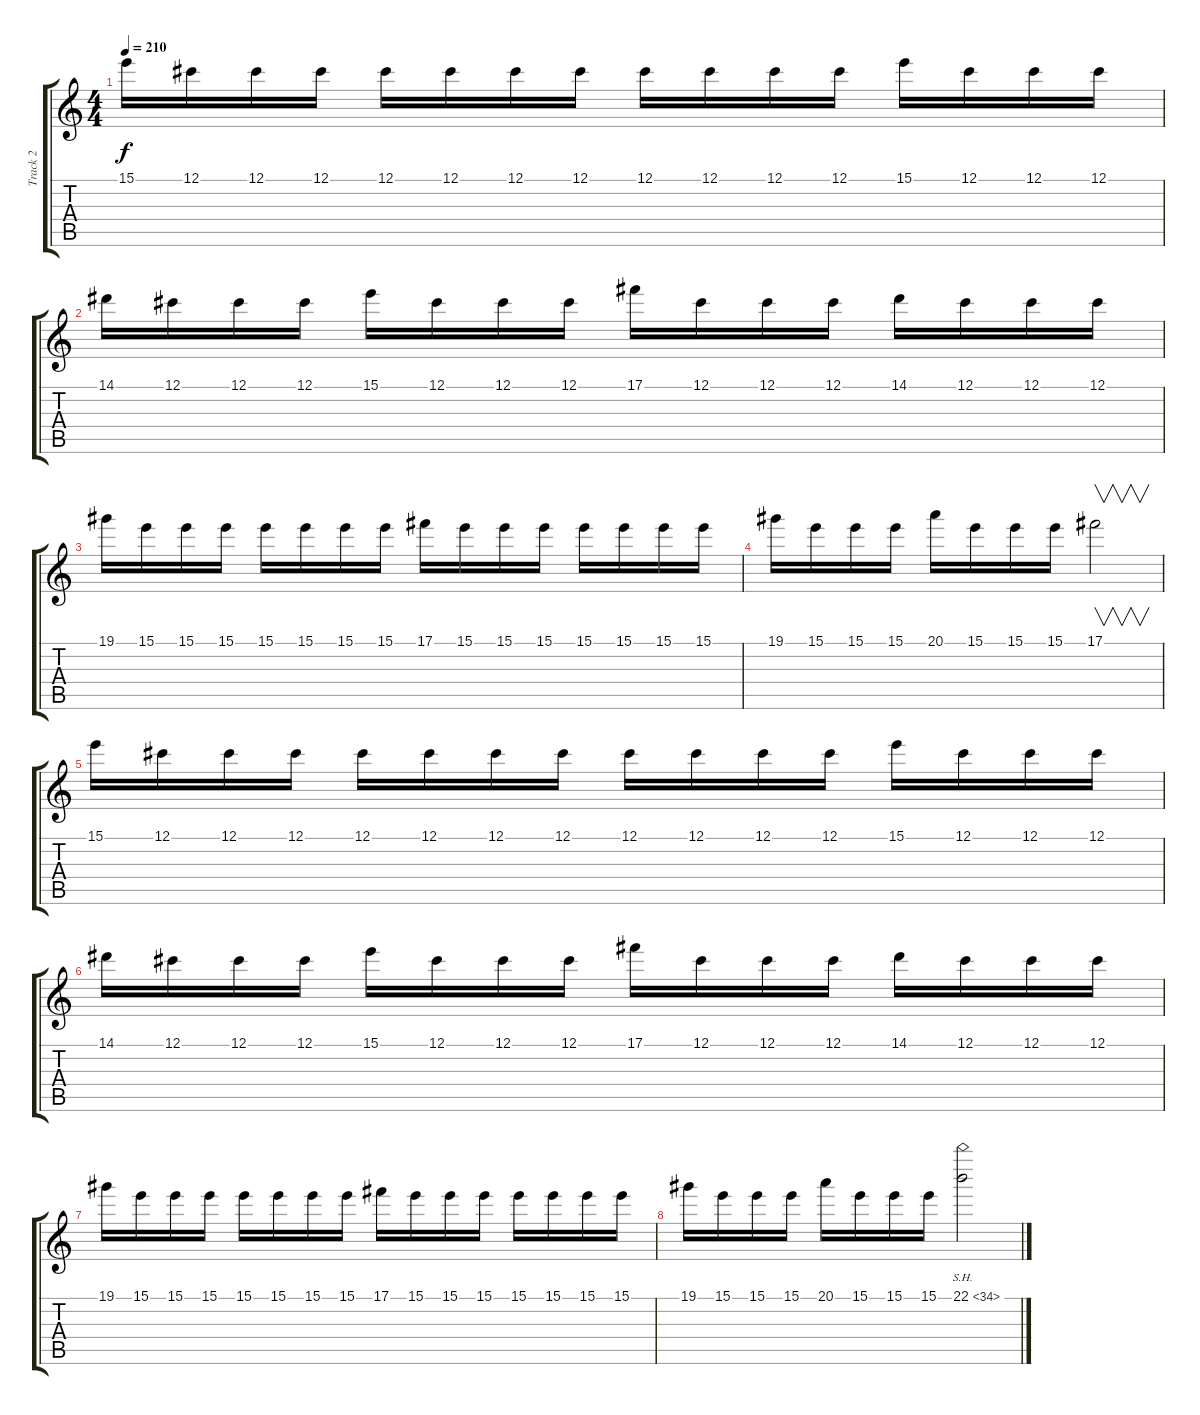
\track ("Track 2" "Track 2") {instrument distortionguitar}
\staff {score tabs}
\tuning (Db4 Ab3 E3 B2 Gb2 Db2) {hide}
\ts (4 4)
\tempo 210
\clef g2
\ks c
15.1.16{dy f} 12.1.16 12.1.16 12.1.16 12.1.16 12.1.16 12.1.16 12.1.16 12.1.16 12.1.16 12.1.16 12.1.16 15.1.16 12.1.16 12.1.16 12.1.16 |
14.1.16 12.1.16 12.1.16 12.1.16 15.1.16 12.1.16 12.1.16 12.1.16 17.1.16 12.1.16 12.1.16 12.1.16 14.1.16 12.1.16 12.1.16 12.1.16 |
19.1.16 15.1.16 15.1.16 15.1.16 15.1.16 15.1.16 15.1.16 15.1.16 17.1.16 15.1.16 15.1.16 15.1.16 15.1.16 15.1.16 15.1.16 15.1.16 |
19.1.16 15.1.16 15.1.16 15.1.16 20.1.16 15.1.16 15.1.16 15.1.16 17.1.2{v} |
15.1.16 12.1.16 12.1.16 12.1.16 12.1.16 12.1.16 12.1.16 12.1.16 12.1.16 12.1.16 12.1.16 12.1.16 15.1.16 12.1.16 12.1.16 12.1.16 |
14.1.16 12.1.16 12.1.16 12.1.16 15.1.16 12.1.16 12.1.16 12.1.16 17.1.16 12.1.16 12.1.16 12.1.16 14.1.16 12.1.16 12.1.16 12.1.16 |
19.1.16 15.1.16 15.1.16 15.1.16 15.1.16 15.1.16 15.1.16 15.1.16 17.1.16 15.1.16 15.1.16 15.1.16 15.1.16 15.1.16 15.1.16 15.1.16 |
19.1.16 15.1.16 15.1.16 15.1.16 20.1.16 15.1.16 15.1.16 15.1.16 22.1{sh 12}.2
